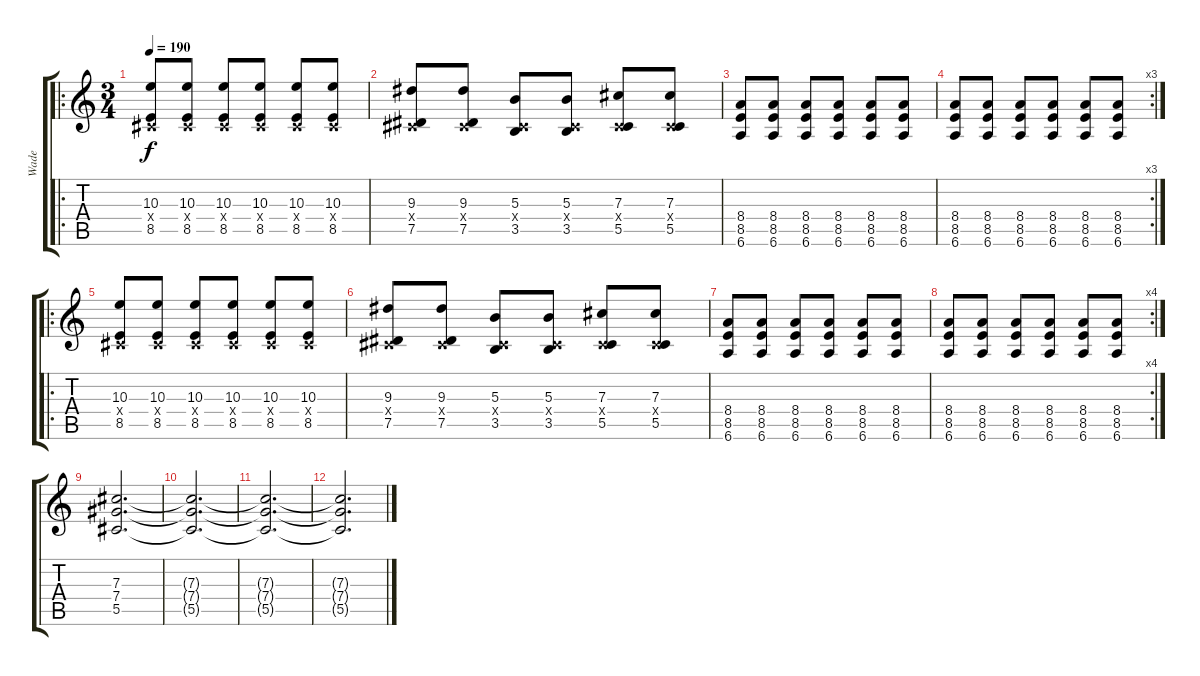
\track ("Wade" "Wade") {instrument distortionguitar}
\staff {score tabs}
\tuning (Eb4 Bb3 Gb3 Db3 Ab2 Eb2) {hide}
\ro
\ts (3 4)
\tempo 190
\clef g2
\ks c
(10.3 0.4{x} 8.5).8{dy f} (10.3 0.4{x} 8.5).8 (10.3 0.4{x} 8.5).8 (10.3 0.4{x} 8.5).8 (10.3 0.4{x} 8.5).8 (10.3 0.4{x} 8.5).8 |
(9.3 0.4{x} 7.5).8 (9.3 0.4{x} 7.5).8 (5.3 0.4{x} 3.5).8 (5.3 0.4{x} 3.5).8 (7.3 0.4{x} 5.5).8 (7.3 0.4{x} 5.5).8 |
(8.4 8.5 6.6).8 (8.4 8.5 6.6).8 (8.4 8.5 6.6).8 (8.4 8.5 6.6).8 (8.4 8.5 6.6).8 (8.4 8.5 6.6).8 |
\rc 3
(8.4 8.5 6.6).8 (8.4 8.5 6.6).8 (8.4 8.5 6.6).8 (8.4 8.5 6.6).8 (8.4 8.5 6.6).8 (8.4 8.5 6.6).8 |
\ro
(10.3 0.4{x} 8.5).8 (10.3 0.4{x} 8.5).8 (10.3 0.4{x} 8.5).8 (10.3 0.4{x} 8.5).8 (10.3 0.4{x} 8.5).8 (10.3 0.4{x} 8.5).8 |
(9.3 0.4{x} 7.5).8 (9.3 0.4{x} 7.5).8 (5.3 0.4{x} 3.5).8 (5.3 0.4{x} 3.5).8 (7.3 0.4{x} 5.5).8 (7.3 0.4{x} 5.5).8 |
(8.4 8.5 6.6).8 (8.4 8.5 6.6).8 (8.4 8.5 6.6).8 (8.4 8.5 6.6).8 (8.4 8.5 6.6).8 (8.4 8.5 6.6).8 |
\rc 4
(8.4 8.5 6.6).8 (8.4 8.5 6.6).8 (8.4 8.5 6.6).8 (8.4 8.5 6.6).8 (8.4 8.5 6.6).8 (8.4 8.5 6.6).8 |
(7.3 7.4 5.5).2{d} |
(7.3{t} 7.4{t} 5.5{t}).2{d} |
(7.3{t} 7.4{t} 5.5{t}).2{d} |
(7.3{t} 7.4{t} 5.5{t}).2{d}
